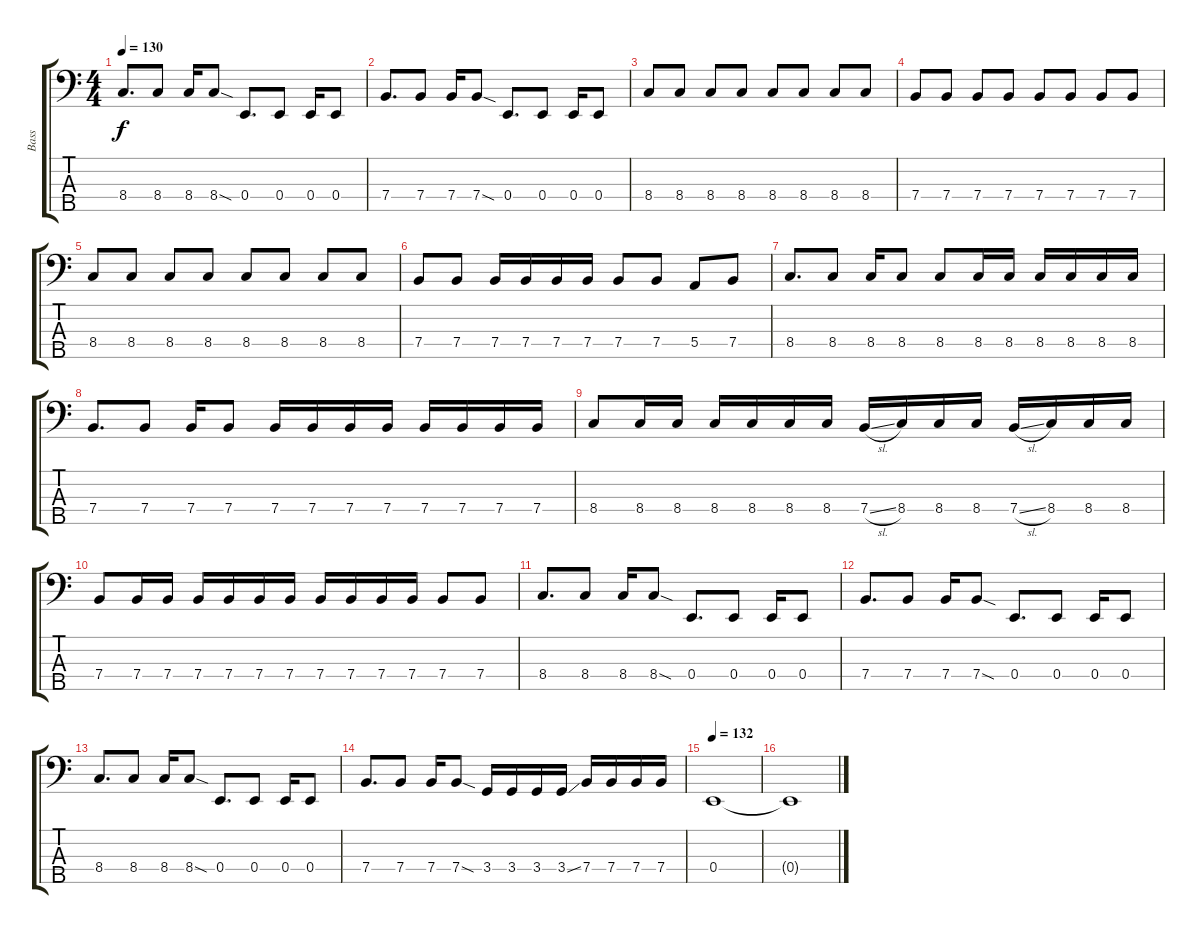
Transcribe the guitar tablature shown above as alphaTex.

\track ("Bass" "Bass") {instrument electricbassfinger}
\staff {score tabs}
\tuning (G2 D2 A1 E1 B0) {hide}
\ts (4 4)
\tempo 130
\clef f4
\ks c
8.4.8{d dy f} 8.4.8 8.4.16 8.4{sod}.8 0.4.8{d} 0.4.8 0.4.16 0.4.8 |
7.4.8{d} 7.4.8 7.4.16 7.4{sod}.8 0.4.8{d} 0.4.8 0.4.16 0.4.8 |
8.4.8 8.4.8 8.4.8 8.4.8 8.4.8 8.4.8 8.4.8 8.4.8 |
7.4.8 7.4.8 7.4.8 7.4.8 7.4.8 7.4.8 7.4.8 7.4.8 |
8.4.8 8.4.8 8.4.8 8.4.8 8.4.8 8.4.8 8.4.8 8.4.8 |
7.4.8 7.4.8 7.4.16 7.4.16 7.4.16 7.4.16 7.4.8 7.4.8 5.4.8 7.4.8 |
8.4.8{d} 8.4.8 8.4.16 8.4.8 8.4.8 8.4.16 8.4.16 8.4.16 8.4.16 8.4.16 8.4.16 |
7.4.8{d} 7.4.8 7.4.16 7.4.8 7.4.16 7.4.16 7.4.16 7.4.16 7.4.16 7.4.16 7.4.16 7.4.16 |
8.4.8 8.4.16 8.4.16 8.4.16 8.4.16 8.4.16 8.4.16 7.4{sl}.16 8.4.16 8.4.16 8.4.16 7.4{sl}.16 8.4.16 8.4.16 8.4.16 |
7.4.8 7.4.16 7.4.16 7.4.16 7.4.16 7.4.16 7.4.16 7.4.16 7.4.16 7.4.16 7.4.16 7.4.8 7.4.8 |
8.4.8{d} 8.4.8 8.4.16 8.4{sod}.8 0.4.8{d} 0.4.8 0.4.16 0.4.8 |
7.4.8{d} 7.4.8 7.4.16 7.4{sod}.8 0.4.8{d} 0.4.8 0.4.16 0.4.8 |
8.4.8{d} 8.4.8 8.4.16 8.4{sod}.8 0.4.8{d} 0.4.8 0.4.16 0.4.8 |
7.4.8{d} 7.4.8 7.4.16 7.4{sod}.8 3.4.16 3.4.16 3.4.16 3.4{ss}.16 7.4.16 7.4.16 7.4.16 7.4.16 |
\tempo 132
0.4.1 |
0.4{t}.1
